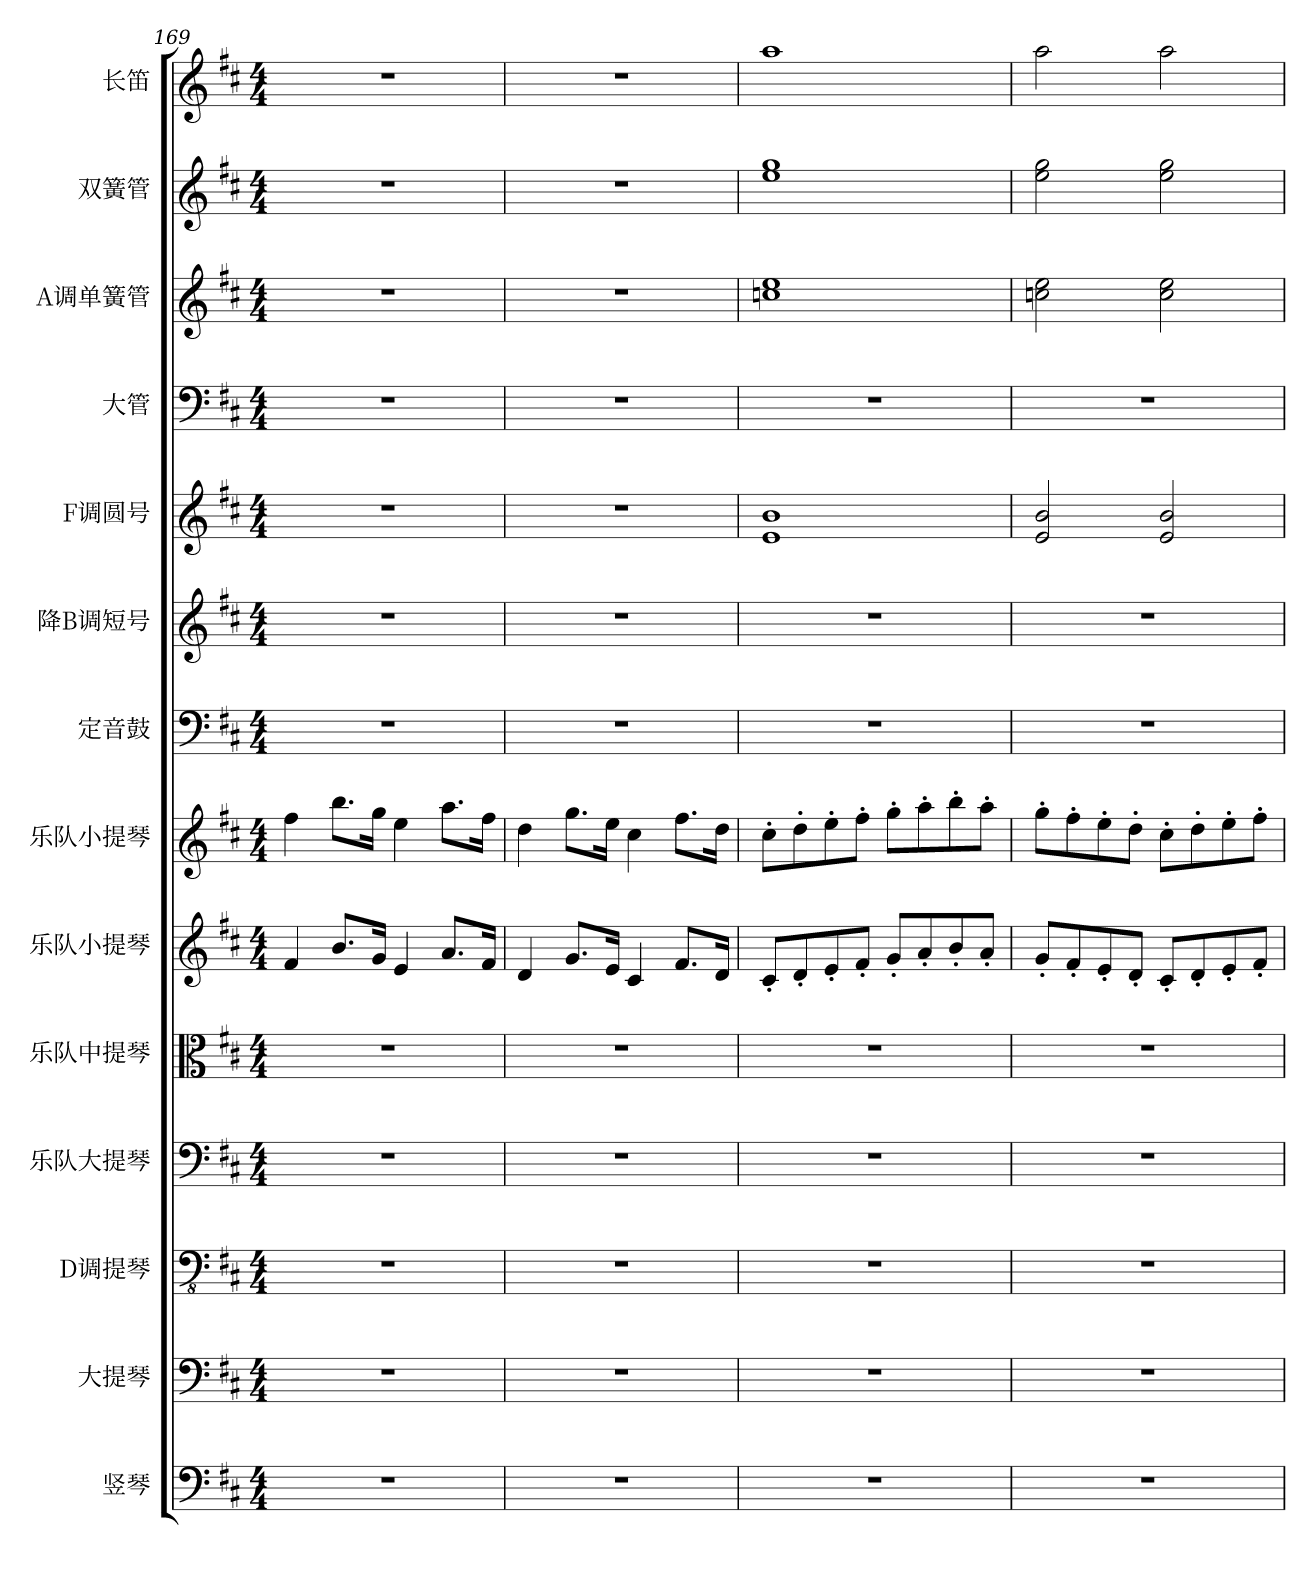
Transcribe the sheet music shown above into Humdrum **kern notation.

**kern	**kern	**kern	**kern	**kern	**kern	**kern	**kern	**kern	**kern	**kern	**kern	**kern	**kern
*part14	*part13	*part12	*part11	*part10	*part9	*part8	*part7	*part6	*part5	*part4	*part3	*part2	*part1
*staff14	*staff13	*staff12	*staff11	*staff10	*staff9	*staff8	*staff7	*staff6	*staff5	*staff4	*staff3	*staff2	*staff1
*I"竖琴	*I"大提琴	*I"D调提琴	*I"乐队大提琴	*I"乐队中提琴	*I"乐队小提琴	*I"乐队小提琴	*I"定音鼓	*I"降B调短号	*I"F调圆号	*I"大管	*I"A调单簧管	*I"双簧管	*I"长笛
!!LO:PB:g=z
*clefF4	*clefF4	*clefFv4	*clefF4	*clefC3	*clefG2	*clefG2	*clefF4	*clefG2	*clefG2	*clefF4	*clefG2	*clefG2	*clefG2
*	*	*ITrd7c12	*	*	*	*	*	*ITrd1c2	*ITrd4c7	*	*ITrd2c3	*	*
*k[f#c#]	*k[f#c#]	*k[f#c#]	*k[f#c#]	*k[f#c#]	*k[f#c#]	*k[f#c#]	*k[f#c#]	*k[]	*k[f#]	*k[f#c#]	*k[f#c#g#d#a#]	*k[f#c#]	*k[f#c#]
*M4/4	*M4/4	*M4/4	*M4/4	*M4/4	*M4/4	*M4/4	*M4/4	*M4/4	*M4/4	*M4/4	*M4/4	*M4/4	*M4/4
=169	=169	=169	=169	=169	=169	=169	=169	=169	=169	=169	=169	=169	=169
1r	1r	1r	1r	1r	4f#/	4ff#\	1r	1r	1r	1r	1r	1r	1r
.	.	.	.	.	8.b/L	8.bb\L	.	.	.	.	.	.	.
.	.	.	.	.	16g/Jk	16gg\Jk	.	.	.	.	.	.	.
.	.	.	.	.	4e/	4ee\	.	.	.	.	.	.	.
.	.	.	.	.	8.a/L	8.aa\L	.	.	.	.	.	.	.
.	.	.	.	.	16f#/Jk	16ff#\Jk	.	.	.	.	.	.	.
=170	=170	=170	=170	=170	=170	=170	=170	=170	=170	=170	=170	=170	=170
1r	1r	1r	1r	1r	4d/	4dd\	1r	1r	1r	1r	1r	1r	1r
.	.	.	.	.	8.g/L	8.gg\L	.	.	.	.	.	.	.
.	.	.	.	.	16e/Jk	16ee\Jk	.	.	.	.	.	.	.
.	.	.	.	.	4c#/	4cc#\	.	.	.	.	.	.	.
.	.	.	.	.	8.f#/L	8.ff#\L	.	.	.	.	.	.	.
.	.	.	.	.	16d/Jk	16dd\Jk	.	.	.	.	.	.	.
=171	=171	=171	=171	=171	=171	=171	=171	=171	=171	=171	=171	=171	=171
1r	1r	1r	1r	1r	8c#'/L	8cc#'\L	1r	1r	1A 1e	1r	1an 1cc#	1ee 1gg	1aa
.	.	.	.	.	8d'/	8dd'\	.	.	.	.	.	.	.
.	.	.	.	.	8e'/	8ee'\	.	.	.	.	.	.	.
.	.	.	.	.	8f#'/J	8ff#'\J	.	.	.	.	.	.	.
.	.	.	.	.	8g'/L	8gg'\L	.	.	.	.	.	.	.
.	.	.	.	.	8a'/	8aa'\	.	.	.	.	.	.	.
.	.	.	.	.	8b'/	8bb'\	.	.	.	.	.	.	.
.	.	.	.	.	8a'/J	8aa'\J	.	.	.	.	.	.	.
=172	=172	=172	=172	=172	=172	=172	=172	=172	=172	=172	=172	=172	=172
1r	1r	1r	1r	1r	8g'/L	8gg'\L	1r	1r	2A/ 2e/	1r	2an\ 2cc#\	2ee\ 2gg\	2aa\
.	.	.	.	.	8f#'/	8ff#'\	.	.	.	.	.	.	.
.	.	.	.	.	8e'/	8ee'\	.	.	.	.	.	.	.
.	.	.	.	.	8d'/J	8dd'\J	.	.	.	.	.	.	.
.	.	.	.	.	8c#'/L	8cc#'\L	.	.	2A/ 2e/	.	2a\ 2cc#\	2ee\ 2gg\	2aa\
.	.	.	.	.	8d'/	8dd'\	.	.	.	.	.	.	.
.	.	.	.	.	8e'/	8ee'\	.	.	.	.	.	.	.
.	.	.	.	.	8f#'/J	8ff#'\J	.	.	.	.	.	.	.
=	=	=	=	=	=	=	=	=	=	=	=	=	=
*-	*-	*-	*-	*-	*-	*-	*-	*-	*-	*-	*-	*-	*-
